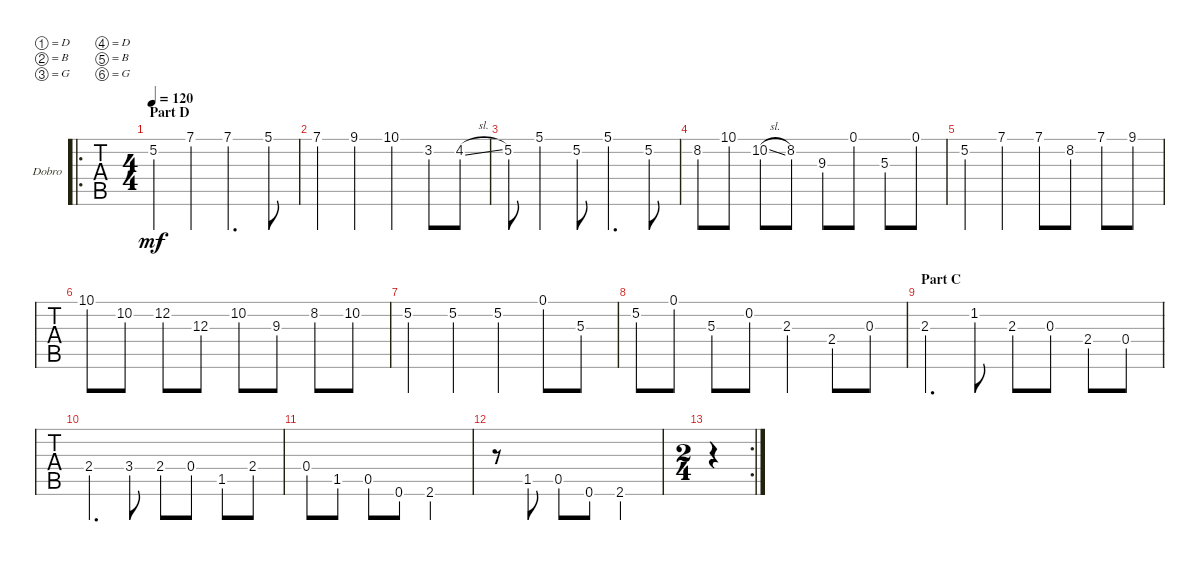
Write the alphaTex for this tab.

\defaultSystemsLayout 4
\bracketExtendMode groupsimilarinstruments
\firstSystemTrackNameOrientation horizontal
\otherSystemsTrackNameOrientation horizontal
\track ("Dobro" "Dobro") {solo instrument acousticguitarsteel}
\staff {tabs}
\tuning (D4 B3 G3 D3 B2 G2)
\ro
\ts (4 4)
\section ("" "Part D")
\tempo 120
\clef g2
\ks c
5.2.4{dy mf} 7.1.4 7.1.4{d} 5.1.8 |
7.1.4 9.1.4 10.1.4 3.2.8 4.2{sl}.8 |
5.2.8 5.1.4 5.2.8 5.1.4{d} 5.2.8 |
8.2.8 10.1.8 10.2{sl}.8 8.2.8 9.3.8 0.1.8 5.3.8 0.1.8 |
5.2.4 7.1.4 7.1.8 8.2.8 7.1.8 9.1.8 |
10.1.8 10.2.8 12.2.8 12.3.8 10.2.8 9.3.8 8.2.8 10.2.8 |
5.2.4 5.2.4 5.2.4 0.1.8 5.3.8 |
5.2.8 0.1.8 5.3.8 0.2.8 2.3.4 2.4.8 0.3.8 |
\section ("" "Part C")
2.3.4{d} 1.2.8 2.3.8 0.3.8 2.4.8 0.4.8 |
2.4.4{d} 3.4.8 2.4.8 0.4.8 1.5.8 2.4.8 |
0.4.8 1.5.8 0.5.8 0.6.8 2.6.2 |
r.8 1.5.8 0.5.8 0.6.8 2.6.2 |
\rc 2
\ts (2 4)
